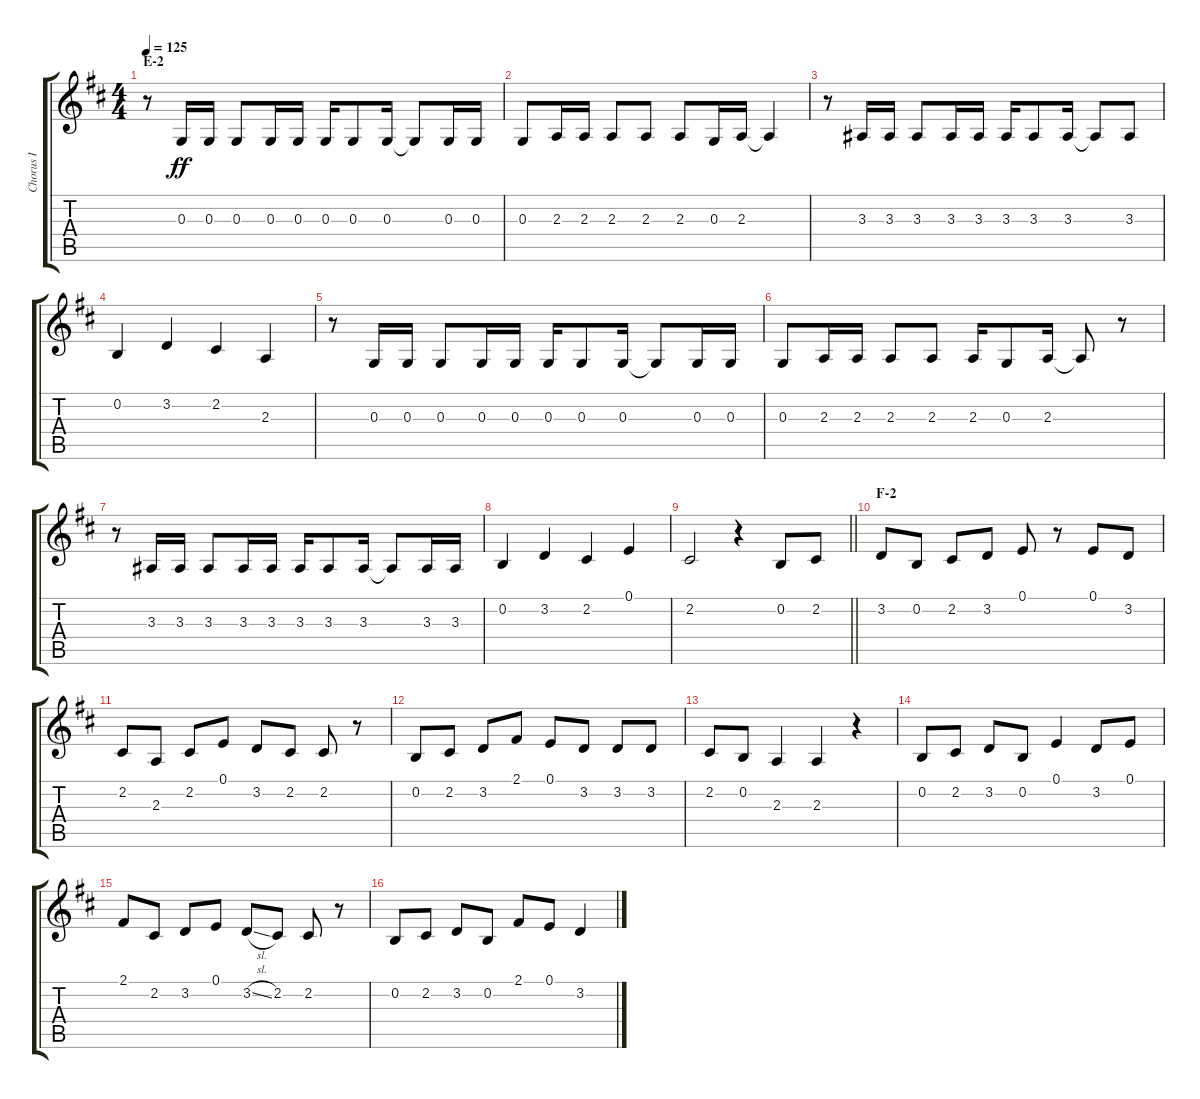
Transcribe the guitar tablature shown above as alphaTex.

\track ("Chorus I" "Chorus I") {instrument voiceoohs}
\staff {score tabs}
\tuning (E4 B3 G3 D3 A2 E2) {hide}
\ts (4 4)
\section ("" "E-2")
\tempo 125
\clef g2
\ks d
r.8{dy ff} 0.3.16 0.3.16 0.3.8 0.3.16 0.3.16 0.3.16 0.3.8 0.3.16 0.3{t}.8 0.3.16 0.3.16 |
0.3.8 2.3.16 2.3.16 2.3.8 2.3.8 2.3.8 0.3.16 2.3.16 2.3{t}.4 |
r.8 3.3.16 3.3.16 3.3.8 3.3.16 3.3.16 3.3.16 3.3.8 3.3.16 3.3{t}.8 3.3.8 |
0.2.4 3.2.4 2.2.4 2.3.4 |
r.8 0.3.16 0.3.16 0.3.8 0.3.16 0.3.16 0.3.16 0.3.8 0.3.16 0.3{t}.8 0.3.16 0.3.16 |
0.3.8 2.3.16 2.3.16 2.3.8 2.3.8 2.3.16 0.3.8 2.3.16 2.3{t}.8 r.8 |
r.8 3.3.16 3.3.16 3.3.8 3.3.16 3.3.16 3.3.16 3.3.8 3.3.16 3.3{t}.8 3.3.16 3.3.16 |
0.2.4 3.2.4 2.2.4 0.1.4 |
\barLineRight lightlight
2.2.2 r.4 0.2.8 2.2.8 |
\section ("" "F-2")
3.2.8 0.2.8 2.2.8 3.2.8 0.1.8 r.8 0.1.8 3.2.8 |
2.2.8 2.3.8 2.2.8 0.1.8 3.2.8 2.2.8 2.2.8 r.8 |
0.2.8 2.2.8 3.2.8 2.1.8 0.1.8 3.2.8 3.2.8 3.2.8 |
2.2.8 0.2.8 2.3.4 2.3.4 r.4 |
0.2.8 2.2.8 3.2.8 0.2.8 0.1.4 3.2.8 0.1.8 |
2.1.8 2.2.8 3.2.8 0.1.8 3.2{sl}.8 2.2.8 2.2.8 r.8 |
0.2.8 2.2.8 3.2.8 0.2.8 2.1.8 0.1.8 3.2.4
